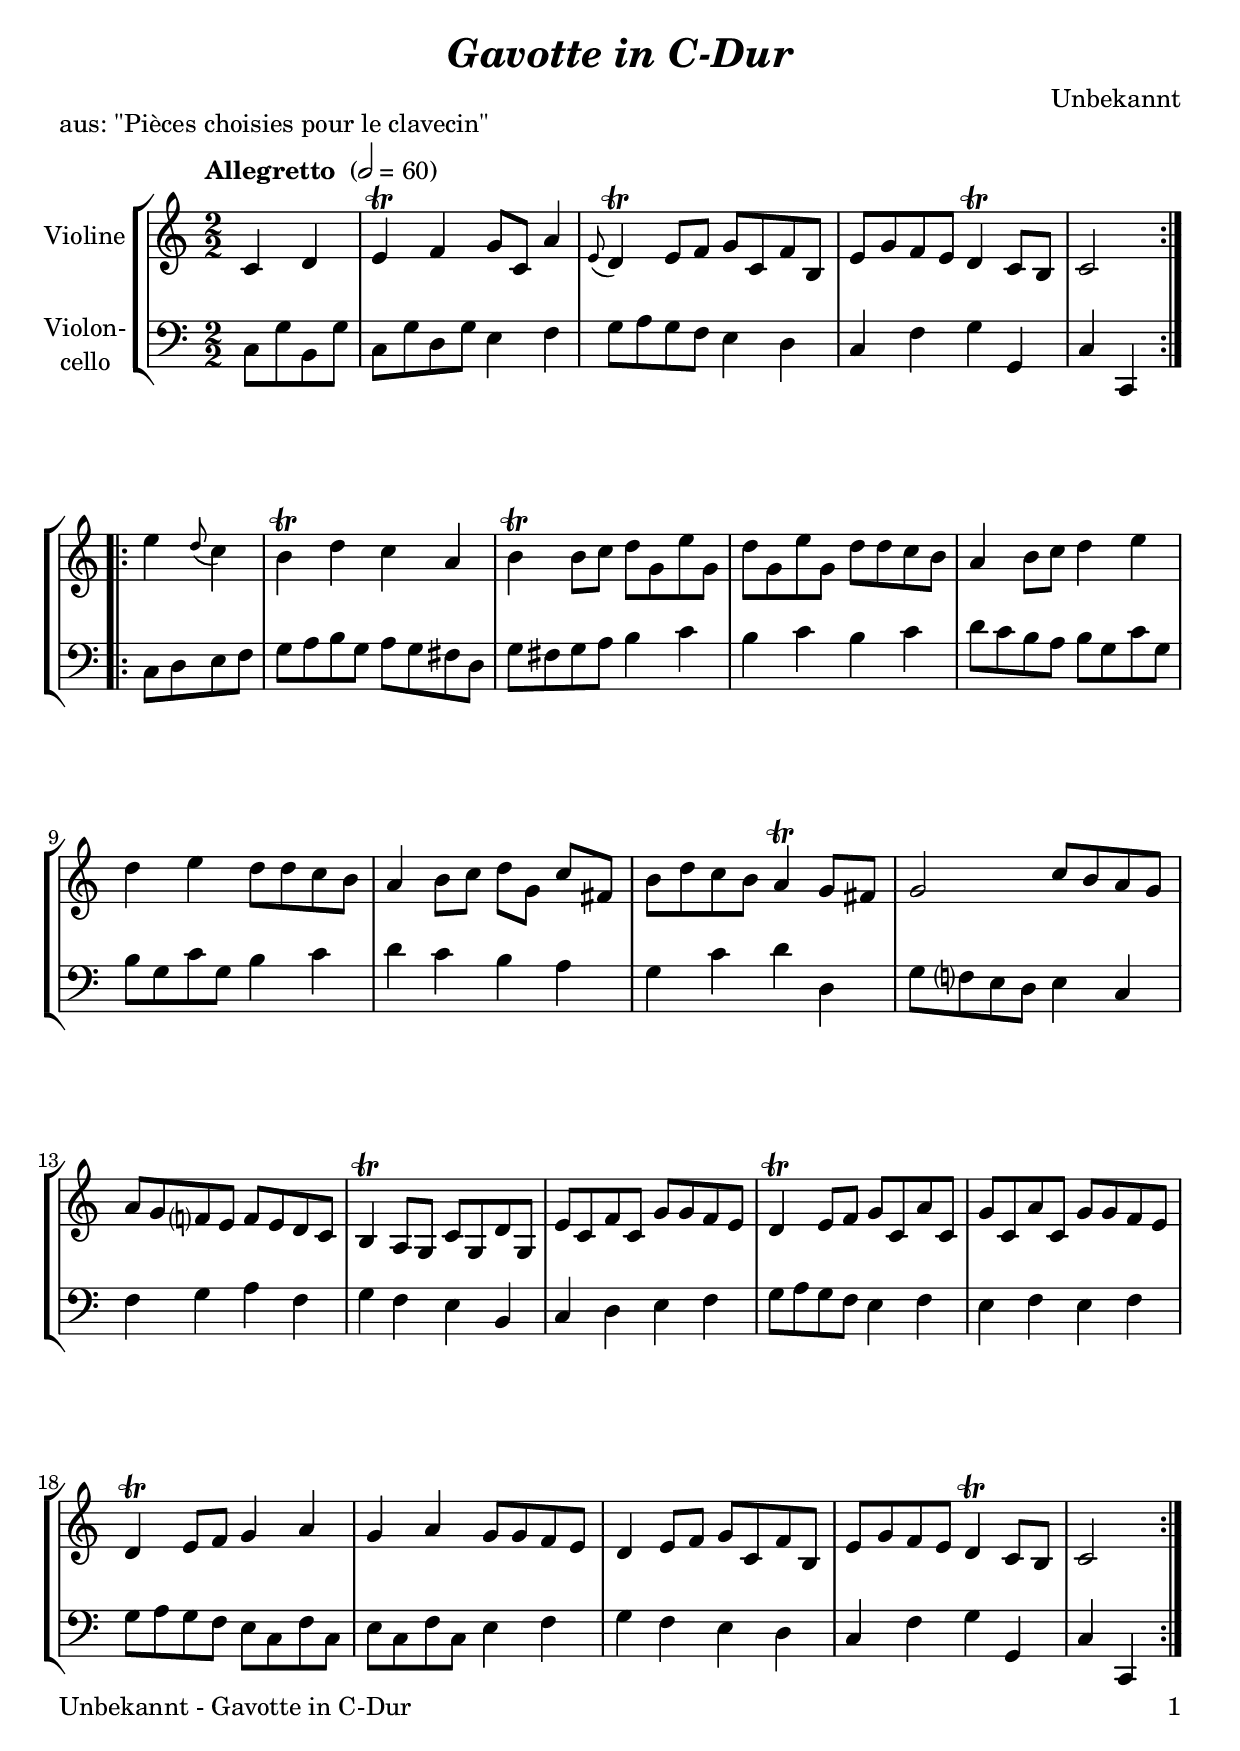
\version "2.20.2"
\include "deutsch.ly"

#(set-global-staff-size 22)

\header {
  title     = \markup \bold \italic "Gavotte in C-Dur"
  composer  = "Unbekannt"
%  arranger  = ""
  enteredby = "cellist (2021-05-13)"
  piece     = "aus: \"Pièces choisies pour le clavecin\""
}

voiceconsts = {
 \key c \major
 \time 2/2
 \clef "treble"
 \numericTimeSignature
 \compressEmptyMeasures
% Set default beaming for all staves
%  \set Timing.beamExceptions = #'()
%  \set Timing.baseMoment     = #(ly:make-moment 1 4)
%  \set Timing.beatStructure  = #'(1 1 1)
  \tempo "Allegretto " 2=60
}

mivl = "violin"
mivc = "cello"

cresc = \markup \italic "cresc."
dsaf = \mark \markup {
  \italic "Dal "
  \tiny \raise #1
  \musicglyph #"scripts.segno"
  \italic " al Fine"
}
fine  = \mark \markup \box \italic "Fine"
fmarc = \markup { \dynamic f \bold \italic " marcato" }
segn = \mark \markup \tiny \raise #1 \musicglyph #"scripts.segno"

va = \relative c' {
  \voiceconsts

  \repeat volta 2 {
    \partial 2 c4 d
    e\trill f g8 c, a'4
    \appoggiatura e8 d4\trill e8 f g c, f h,
    e g f e d4\trill c8 h
    c2
  }
  
  \repeat volta 2 {
    e'4 \appoggiatura d8 c4
    h\trill d c a

    h\trill h8 c d g, e' g,
    d' g, e' g, d' d c h
    a4 h8 c d4 e
    d e d8 d c h
    a4 h8 c d[ g,] c fis,
    h d c h a4\trill g8 fis

    g2 c8 h a g
    a g f? e f e d c
    h4\trill a8 g c g d' g,
    e' c f c g' g f e
    d4\trill e8 f g c, a' c,

    g' c, a' c, g' g f e
    d4\trill e8 f g4 a
    g a g8 g f e
    d4 e8 f g c, f h,
    e g f e d4\trill c8 h
    c2
  }
}

vb = \relative c {
  \voiceconsts
  \clef "bass"
  
  \repeat volta 2 {
    \partial 2 c8 g' h, g'
    c, g' d g e4 f
    g8 a g f e4 d
    c f g g,
    c c,
  }
  
  \repeat volta 2 {
    c'8 d e f
    g a h g a g fis d

    g fis g a h4 c
    h c h c
    d8 c h a h g c g
    h g c g h4 c
    d c h a
    g c d d,

    g8 f? e d e4 c
    f g a f
    g f e h
    c d e f
    g8 a g f e4 f

    e f e f
    g8 a g f e c f c
    e c f c e4 f
    g f e d
    c f g g,
    c c,
  }
}


music = \new StaffGroup <<
      \new Staff {
        \set Staff.midiInstrument = \mivl
        \set Staff.instrumentName = \markup \center-column { "Violine" }
        \transpose c c { \va }
      }

      \new Staff {
        \set Staff.midiInstrument = \mivc
        \set Staff.instrumentName = \markup \center-column { "Violon-" "cello" }
        \transpose c c { \vb }
      }      
>>

\book {
   \paper {
    print-page-number = ##t
    print-first-page-number = ##t
    ragged-last-bottom = ##f
    oddHeaderMarkup = \markup \null
    evenHeaderMarkup = \markup \null
    oddFooterMarkup = \markup {
      \fill-line {
        \on-the-fly #print-page-number-check-first
        "Unbekannt - Gavotte in C-Dur" \fromproperty #'page:page-number-string
      }
    }
    evenFooterMarkup = \oddFooterMarkup
  } \score {
    \music
    \layout {}
  }

  \score {
    \unfoldRepeats \music

    \midi {
      \context {
        \Score
      }
    }
  }
}
